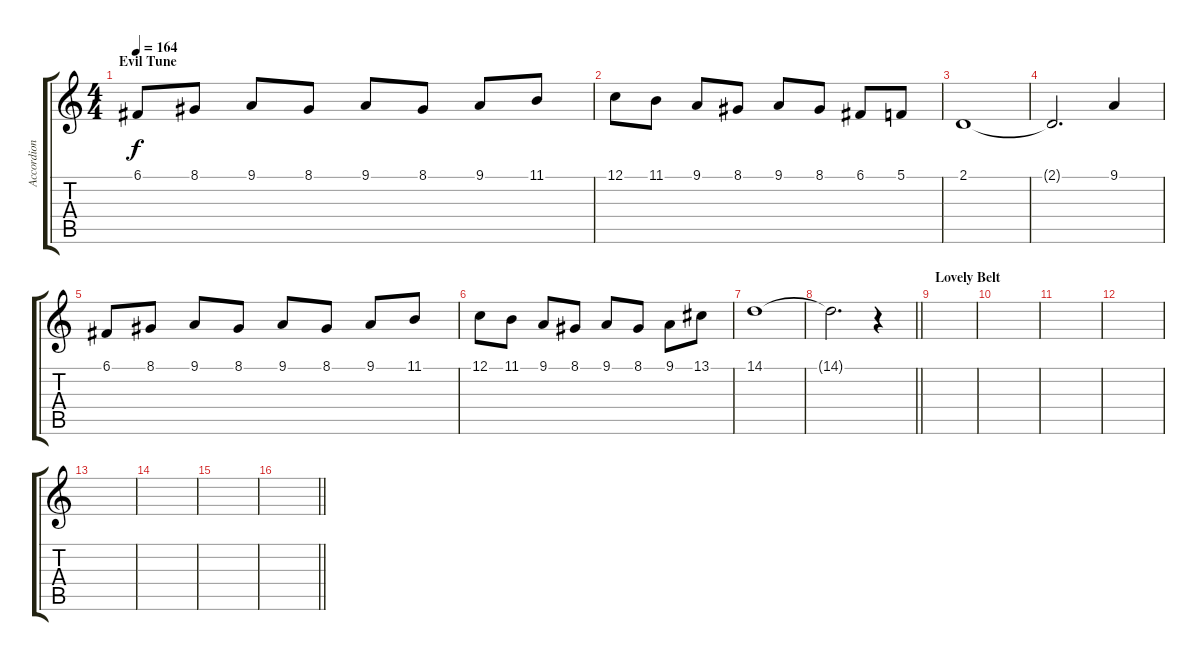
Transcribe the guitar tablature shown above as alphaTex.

\track ("Accordion" "Accordion") {instrument accordion}
\staff {score tabs}
\tuning (C4 G3 Eb3 Bb2 F2 C2) {hide}
\ts (4 4)
\section ("" "Evil Tune")
\tempo 164
\clef g2
\ks c
6.1.8{dy f} 8.1.8 9.1.8 8.1.8 9.1.8 8.1.8 9.1.8 11.1.8 |
12.1.8 11.1.8 9.1.8 8.1.8 9.1.8 8.1.8 6.1.8 5.1.8 |
2.1.1 |
2.1{t}.2{d} 9.1.4 |
6.1.8 8.1.8 9.1.8 8.1.8 9.1.8 8.1.8 9.1.8 11.1.8 |
12.1.8 11.1.8 9.1.8 8.1.8 9.1.8 8.1.8 9.1.8 13.1.8 |
14.1.1 |
\barLineRight lightlight
14.1{t}.2{d} r.4 |
\section ("" "Lovely Belt")
|
|
|
|
|
|
|
\barLineRight lightlight
